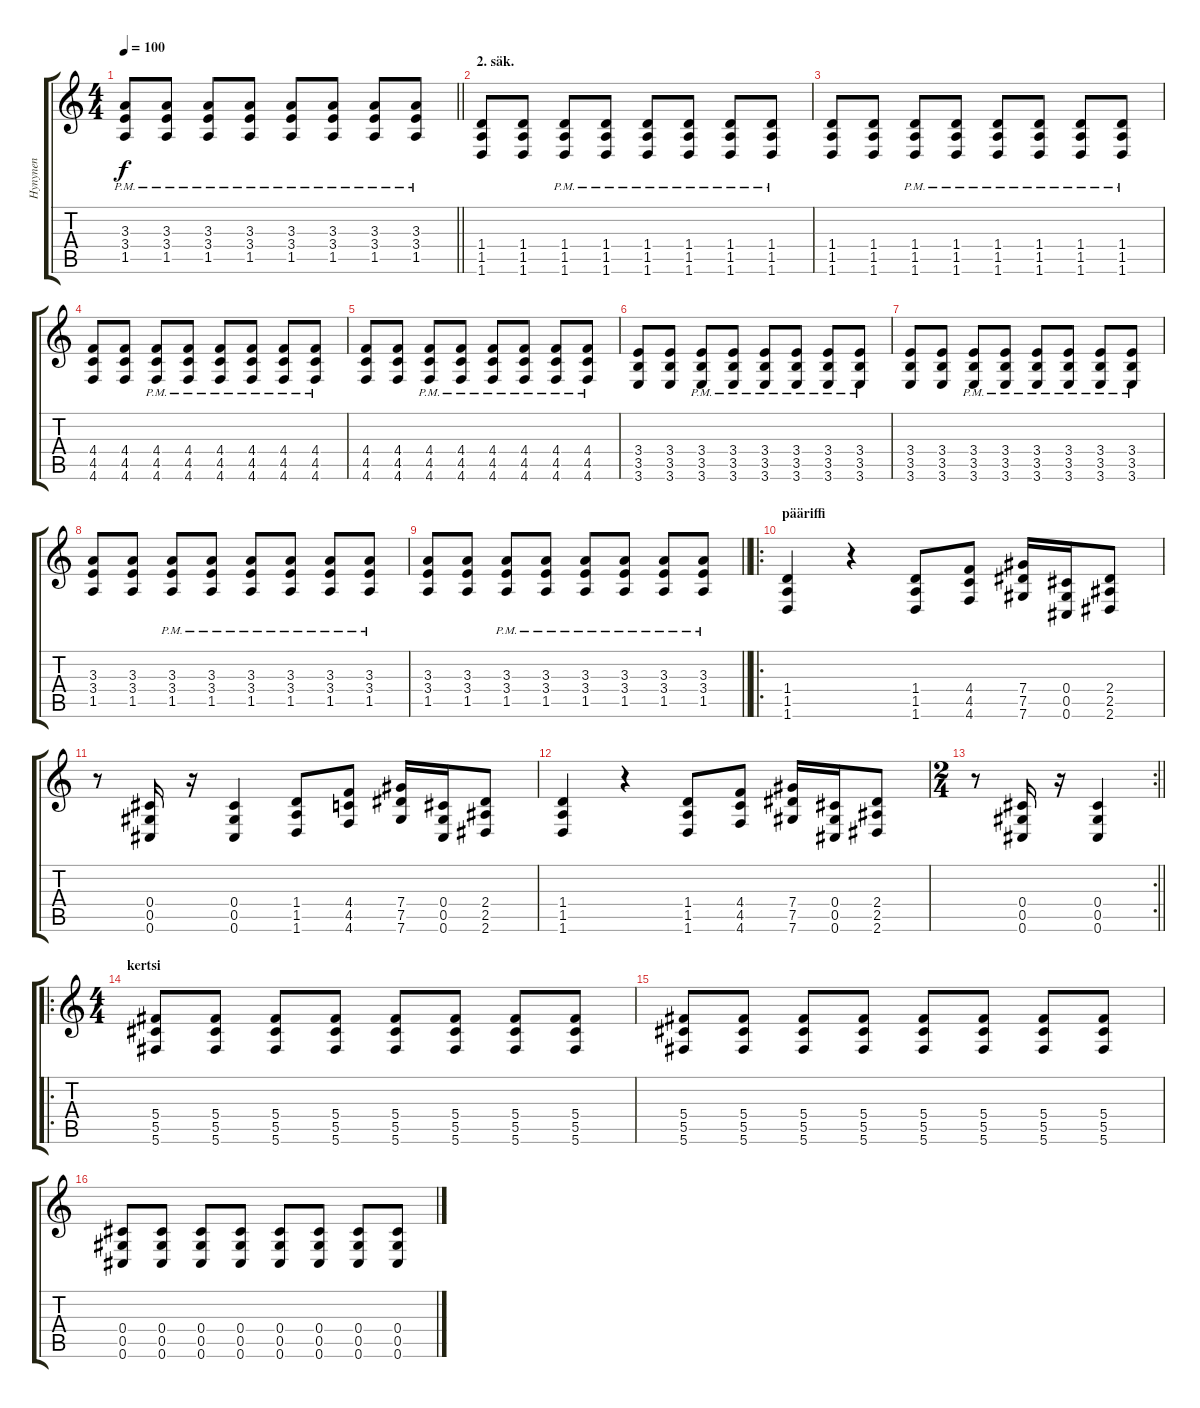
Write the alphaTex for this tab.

\track ("Hynynen" "Hynynen") {instrument distortionguitar}
\staff {score tabs}
\tuning (Eb4 Bb3 Gb3 Db3 Ab2 Db2) {hide}
\ts (4 4)
\tempo 100
\clef g2
\barLineRight lightlight
\ks c
(3.3{pm} 3.4{pm} 1.5{pm}).8{dy f} (3.3{pm} 3.4{pm} 1.5{pm}).8 (3.3{pm} 3.4{pm} 1.5{pm}).8 (3.3{pm} 3.4{pm} 1.5{pm}).8 (3.3{pm} 3.4{pm} 1.5{pm}).8 (3.3{pm} 3.4{pm} 1.5{pm}).8 (3.3{pm} 3.4{pm} 1.5{pm}).8 (3.3{pm} 3.4{pm} 1.5{pm}).8 |
\section ("" "2. säk.")
(1.4 1.5 1.6).8 (1.4 1.5 1.6).8 (1.4{pm} 1.5{pm} 1.6{pm}).8 (1.4{pm} 1.5{pm} 1.6{pm}).8 (1.4{pm} 1.5{pm} 1.6{pm}).8 (1.4{pm} 1.5{pm} 1.6{pm}).8 (1.4{pm} 1.5{pm} 1.6{pm}).8 (1.4{pm} 1.5{pm} 1.6{pm}).8 |
(1.4 1.5 1.6).8 (1.4 1.5 1.6).8 (1.4{pm} 1.5{pm} 1.6{pm}).8 (1.4{pm} 1.5{pm} 1.6{pm}).8 (1.4{pm} 1.5{pm} 1.6{pm}).8 (1.4{pm} 1.5{pm} 1.6{pm}).8 (1.4{pm} 1.5{pm} 1.6{pm}).8 (1.4{pm} 1.5{pm} 1.6{pm}).8 |
(4.4 4.5 4.6).8 (4.4 4.5 4.6).8 (4.4{pm} 4.5{pm} 4.6{pm}).8 (4.4{pm} 4.5{pm} 4.6{pm}).8 (4.4{pm} 4.5{pm} 4.6{pm}).8 (4.4{pm} 4.5{pm} 4.6{pm}).8 (4.4{pm} 4.5{pm} 4.6{pm}).8 (4.4{pm} 4.5{pm} 4.6{pm}).8 |
(4.4 4.5 4.6).8 (4.4 4.5 4.6).8 (4.4{pm} 4.5{pm} 4.6{pm}).8 (4.4{pm} 4.5{pm} 4.6{pm}).8 (4.4{pm} 4.5{pm} 4.6{pm}).8 (4.4{pm} 4.5{pm} 4.6{pm}).8 (4.4{pm} 4.5{pm} 4.6{pm}).8 (4.4{pm} 4.5{pm} 4.6{pm}).8 |
(3.4 3.5 3.6).8 (3.4 3.5 3.6).8 (3.4{pm} 3.5{pm} 3.6{pm}).8 (3.4{pm} 3.5{pm} 3.6{pm}).8 (3.4{pm} 3.5{pm} 3.6{pm}).8 (3.4{pm} 3.5{pm} 3.6{pm}).8 (3.4{pm} 3.5{pm} 3.6{pm}).8 (3.4{pm} 3.5{pm} 3.6{pm}).8 |
(3.4 3.5 3.6).8 (3.4 3.5 3.6).8 (3.4{pm} 3.5{pm} 3.6{pm}).8 (3.4{pm} 3.5{pm} 3.6{pm}).8 (3.4{pm} 3.5{pm} 3.6{pm}).8 (3.4{pm} 3.5{pm} 3.6{pm}).8 (3.4{pm} 3.5{pm} 3.6{pm}).8 (3.4{pm} 3.5{pm} 3.6{pm}).8 |
(3.3 3.4 1.5).8 (3.3 3.4 1.5).8 (3.3{pm} 3.4{pm} 1.5{pm}).8 (3.3{pm} 3.4{pm} 1.5{pm}).8 (3.3{pm} 3.4{pm} 1.5{pm}).8 (3.3{pm} 3.4{pm} 1.5{pm}).8 (3.3{pm} 3.4{pm} 1.5{pm}).8 (3.3{pm} 3.4{pm} 1.5{pm}).8 |
\barLineRight lightlight
(3.3 3.4 1.5).8 (3.3 3.4 1.5).8 (3.3{pm} 3.4{pm} 1.5{pm}).8 (3.3{pm} 3.4{pm} 1.5{pm}).8 (3.3{pm} 3.4{pm} 1.5{pm}).8 (3.3{pm} 3.4{pm} 1.5{pm}).8 (3.3{pm} 3.4{pm} 1.5{pm}).8 (3.3{pm} 3.4{pm} 1.5{pm}).8 |
\ro
\section ("" "pääriffi")
(1.4 1.5 1.6).4 r.4 (1.4 1.5 1.6).8 (4.4 4.5 4.6).8 (7.4 7.5 7.6).16 (0.4 0.5 0.6).16 (2.4 2.5 2.6).8 |
r.8 (0.4 0.5 0.6).16 r.16 (0.4 0.5 0.6).4 (1.4 1.5 1.6).8 (4.4 4.5 4.6).8 (7.4 7.5 7.6).16 (0.4 0.5 0.6).16 (2.4 2.5 2.6).8 |
(1.4 1.5 1.6).4 r.4 (1.4 1.5 1.6).8 (4.4 4.5 4.6).8 (7.4 7.5 7.6).16 (0.4 0.5 0.6).16 (2.4 2.5 2.6).8 |
\rc 2
\ts (2 4)
\barLineRight lightlight
r.8 (0.4 0.5 0.6).16 r.16 (0.4 0.5 0.6).4 |
\ro
\ts (4 4)
\section ("" "kertsi")
(5.4 5.5 5.6).8 (5.4 5.5 5.6).8 (5.4 5.5 5.6).8 (5.4 5.5 5.6).8 (5.4 5.5 5.6).8 (5.4 5.5 5.6).8 (5.4 5.5 5.6).8 (5.4 5.5 5.6).8 |
(5.4 5.5 5.6).8 (5.4 5.5 5.6).8 (5.4 5.5 5.6).8 (5.4 5.5 5.6).8 (5.4 5.5 5.6).8 (5.4 5.5 5.6).8 (5.4 5.5 5.6).8 (5.4 5.5 5.6).8 |
(0.4 0.5 0.6).8 (0.4 0.5 0.6).8 (0.4 0.5 0.6).8 (0.4 0.5 0.6).8 (0.4 0.5 0.6).8 (0.4 0.5 0.6).8 (0.4 0.5 0.6).8 (0.4 0.5 0.6).8
